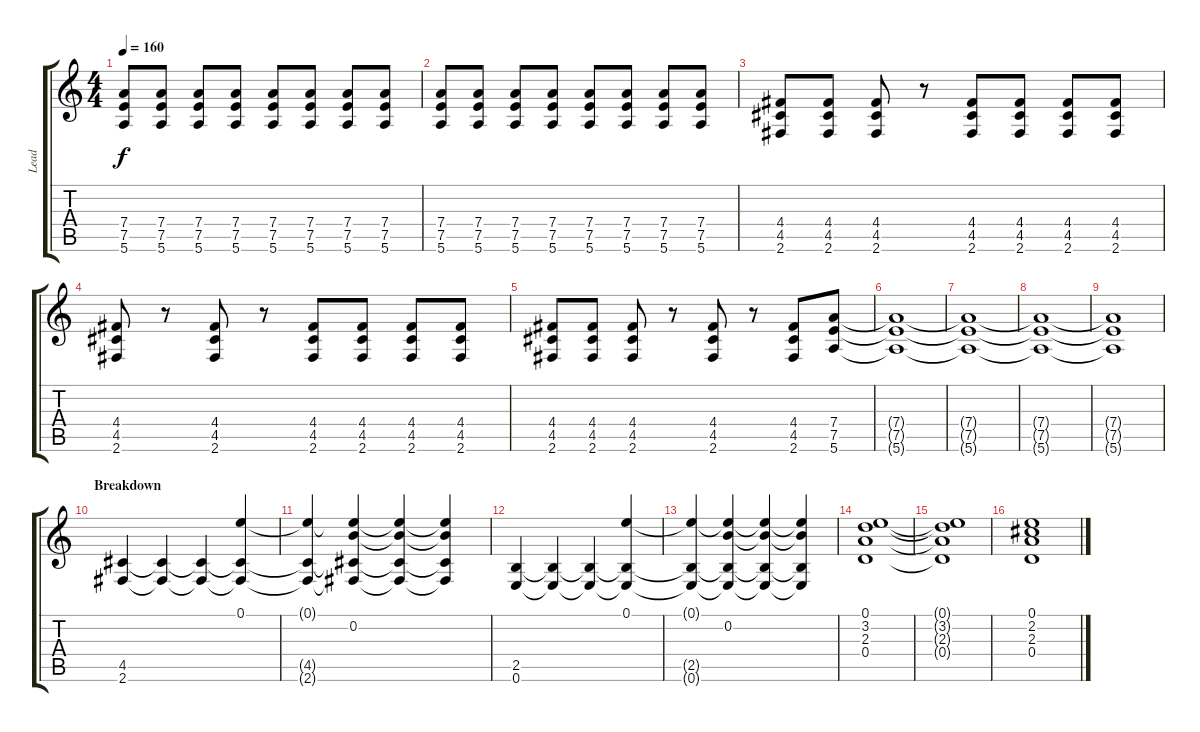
\track ("Lead" "Lead") {instrument distortionguitar}
\staff {score tabs}
\tuning (E4 B3 G3 D3 A2 E2) {hide}
\ts (4 4)
\tempo 160
\clef g2
\ks c
(7.4 7.5 5.6).8{dy f} (7.4 7.5 5.6).8 (7.4 7.5 5.6).8 (7.4 7.5 5.6).8 (7.4 7.5 5.6).8 (7.4 7.5 5.6).8 (7.4 7.5 5.6).8 (7.4 7.5 5.6).8 |
(7.4 7.5 5.6).8 (7.4 7.5 5.6).8 (7.4 7.5 5.6).8 (7.4 7.5 5.6).8 (7.4 7.5 5.6).8 (7.4 7.5 5.6).8 (7.4 7.5 5.6).8 (7.4 7.5 5.6).8 |
(4.4 4.5 2.6).8 (4.4 4.5 2.6).8 (4.4 4.5 2.6).8 r.8 (4.4 4.5 2.6).8 (4.4 4.5 2.6).8 (4.4 4.5 2.6).8 (4.4 4.5 2.6).8 |
(4.4 4.5 2.6).8 r.8 (4.4 4.5 2.6).8 r.8 (4.4 4.5 2.6).8 (4.4 4.5 2.6).8 (4.4 4.5 2.6).8 (4.4 4.5 2.6).8 |
(4.4 4.5 2.6).8 (4.4 4.5 2.6).8 (4.4 4.5 2.6).8 r.8 (4.4 4.5 2.6).8 r.8 (4.4 4.5 2.6).8 (7.4 7.5 5.6).8{volume 0} |
(7.4{t} 7.5{t} 5.6{t}).1 |
(7.4{t} 7.5{t} 5.6{t}).1 |
(7.4{t} 7.5{t} 5.6{t}).1 |
(7.4{t} 7.5{t} 5.6{t}).1 |
\section ("" "Breakdown")
(4.5 2.6).4{volume 10} (4.5{t} 2.6{t}).4 (4.5{t} 2.6{t}).4 (0.1 4.5{t} 2.6{t}).4 |
(0.1{t} 4.5{t} 2.6{t}).4 (0.1{t} 0.2 4.5{t} 2.6{t}).4 (0.1{t} 0.2{t} 4.5{t} 2.6{t}).4 (0.1{t} 0.2{t} 4.5{t} 2.6{t}).4 |
(2.5 0.6).4 (2.5{t} 0.6{t}).4 (2.5{t} 0.6{t}).4 (0.1 2.5{t} 0.6{t}).4 |
(0.1{t} 2.5{t} 0.6{t}).4 (0.1{t} 0.2 2.5{t} 0.6{t}).4 (0.1{t} 0.2{t} 2.5{t} 0.6{t}).4 (0.1{t} 0.2{t} 2.5{t} 0.6{t}).4 |
(0.1 3.2 2.3 0.4).1 |
(0.1{t} 3.2{t} 2.3{t} 0.4{t}).1 |
(0.1 2.2 2.3 0.4).1
